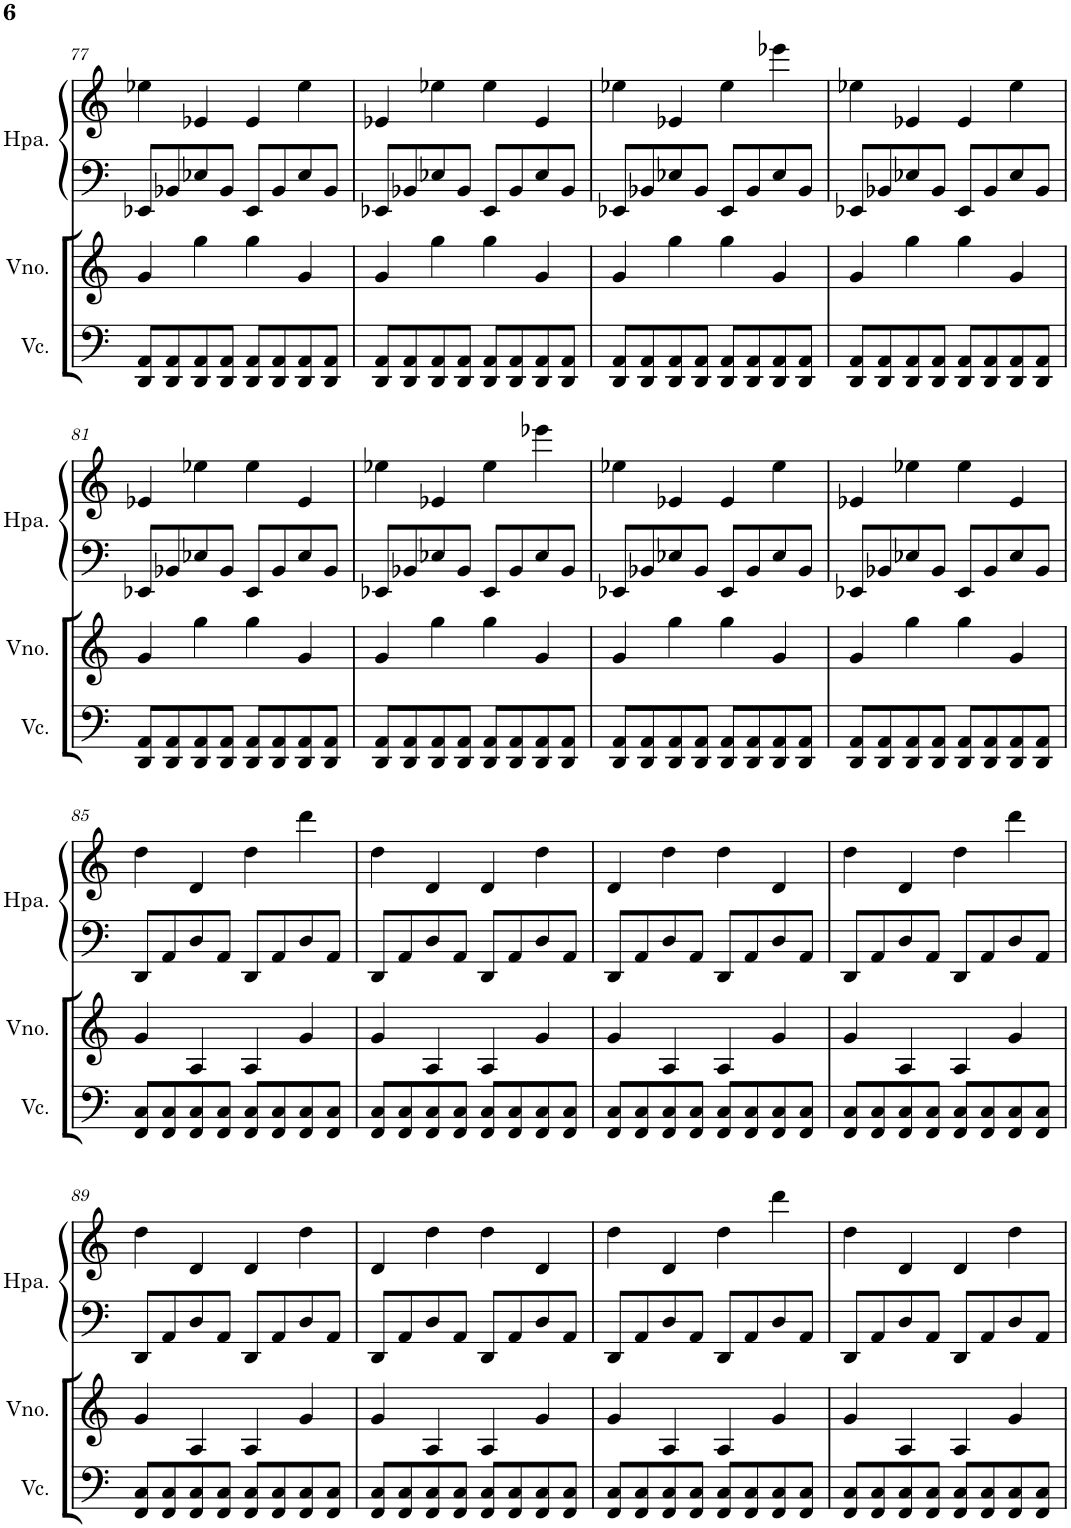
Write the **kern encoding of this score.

**kern	**kern	**kern	**kern
*part3	*part2	*part1	*part1
*staff4	*staff3	*staff2	*staff1
*I"Violoncelo	*I"Violino	*I"Harpa	*
*I'Vc.	*I'Vno.	*I'Hpa.	*
!!LO:PB:g=z
*clefF4	*clefG2	*clefF4	*clefG2
*k[]	*k[]	*k[]	*k[]
*M4/4	*M4/4	*M4/4	*M4/4
=77	=77	=77	=77
8DD/ 8AA/L	4g/	8EE-X/L	4ee-X\
8DD/ 8AA/	.	8BB-X/	.
8DD/ 8AA/	4gg\	8E-X/	4e-X/
8DD/ 8AA/J	.	8BB-/J	.
8DD/ 8AA/L	4gg\	8EE-/L	4e-/
8DD/ 8AA/	.	8BB-/	.
8DD/ 8AA/	4g/	8E-/	4ee-\
8DD/ 8AA/J	.	8BB-/J	.
=78	=78	=78	=78
8DD/ 8AA/L	4g/	8EE-X/L	4e-X/
8DD/ 8AA/	.	8BB-X/	.
8DD/ 8AA/	4gg\	8E-X/	4ee-X\
8DD/ 8AA/J	.	8BB-/J	.
8DD/ 8AA/L	4gg\	8EE-/L	4ee-\
8DD/ 8AA/	.	8BB-/	.
8DD/ 8AA/	4g/	8E-/	4e-/
8DD/ 8AA/J	.	8BB-/J	.
=79	=79	=79	=79
8DD/ 8AA/L	4g/	8EE-X/L	4ee-X\
8DD/ 8AA/	.	8BB-X/	.
8DD/ 8AA/	4gg\	8E-X/	4e-X/
8DD/ 8AA/J	.	8BB-/J	.
8DD/ 8AA/L	4gg\	8EE-/L	4ee-\
8DD/ 8AA/	.	8BB-/	.
8DD/ 8AA/	4g/	8E-/	4eee-X\
8DD/ 8AA/J	.	8BB-/J	.
=80	=80	=80	=80
8DD/ 8AA/L	4g/	8EE-X/L	4ee-X\
8DD/ 8AA/	.	8BB-X/	.
8DD/ 8AA/	4gg\	8E-X/	4e-X/
8DD/ 8AA/J	.	8BB-/J	.
8DD/ 8AA/L	4gg\	8EE-/L	4e-/
8DD/ 8AA/	.	8BB-/	.
8DD/ 8AA/	4g/	8E-/	4ee-\
8DD/ 8AA/J	.	8BB-/J	.
!!LO:LB:g=z
=81	=81	=81	=81
8DD/ 8AA/L	4g/	8EE-X/L	4e-X/
8DD/ 8AA/	.	8BB-X/	.
8DD/ 8AA/	4gg\	8E-X/	4ee-X\
8DD/ 8AA/J	.	8BB-/J	.
8DD/ 8AA/L	4gg\	8EE-/L	4ee-\
8DD/ 8AA/	.	8BB-/	.
8DD/ 8AA/	4g/	8E-/	4e-/
8DD/ 8AA/J	.	8BB-/J	.
=82	=82	=82	=82
8DD/ 8AA/L	4g/	8EE-X/L	4ee-X\
8DD/ 8AA/	.	8BB-X/	.
8DD/ 8AA/	4gg\	8E-X/	4e-X/
8DD/ 8AA/J	.	8BB-/J	.
8DD/ 8AA/L	4gg\	8EE-/L	4ee-\
8DD/ 8AA/	.	8BB-/	.
8DD/ 8AA/	4g/	8E-/	4eee-X\
8DD/ 8AA/J	.	8BB-/J	.
=83	=83	=83	=83
8DD/ 8AA/L	4g/	8EE-X/L	4ee-X\
8DD/ 8AA/	.	8BB-X/	.
8DD/ 8AA/	4gg\	8E-X/	4e-X/
8DD/ 8AA/J	.	8BB-/J	.
8DD/ 8AA/L	4gg\	8EE-/L	4e-/
8DD/ 8AA/	.	8BB-/	.
8DD/ 8AA/	4g/	8E-/	4ee-\
8DD/ 8AA/J	.	8BB-/J	.
=84	=84	=84	=84
8DD/ 8AA/L	4g/	8EE-X/L	4e-X/
8DD/ 8AA/	.	8BB-X/	.
8DD/ 8AA/	4gg\	8E-X/	4ee-X\
8DD/ 8AA/J	.	8BB-/J	.
8DD/ 8AA/L	4gg\	8EE-/L	4ee-\
8DD/ 8AA/	.	8BB-/	.
8DD/ 8AA/	4g/	8E-/	4e-/
8DD/ 8AA/J	.	8BB-/J	.
!!LO:LB:g=z
=85	=85	=85	=85
8FF/ 8C/L	4g/	8DD/L	4dd\
8FF/ 8C/	.	8AA/	.
8FF/ 8C/	4A/	8D/	4d/
8FF/ 8C/J	.	8AA/J	.
8FF/ 8C/L	4A/	8DD/L	4dd\
8FF/ 8C/	.	8AA/	.
8FF/ 8C/	4g/	8D/	4ddd\
8FF/ 8C/J	.	8AA/J	.
=86	=86	=86	=86
8FF/ 8C/L	4g/	8DD/L	4dd\
8FF/ 8C/	.	8AA/	.
8FF/ 8C/	4A/	8D/	4d/
8FF/ 8C/J	.	8AA/J	.
8FF/ 8C/L	4A/	8DD/L	4d/
8FF/ 8C/	.	8AA/	.
8FF/ 8C/	4g/	8D/	4dd\
8FF/ 8C/J	.	8AA/J	.
=87	=87	=87	=87
8FF/ 8C/L	4g/	8DD/L	4d/
8FF/ 8C/	.	8AA/	.
8FF/ 8C/	4A/	8D/	4dd\
8FF/ 8C/J	.	8AA/J	.
8FF/ 8C/L	4A/	8DD/L	4dd\
8FF/ 8C/	.	8AA/	.
8FF/ 8C/	4g/	8D/	4d/
8FF/ 8C/J	.	8AA/J	.
=88	=88	=88	=88
8FF/ 8C/L	4g/	8DD/L	4dd\
8FF/ 8C/	.	8AA/	.
8FF/ 8C/	4A/	8D/	4d/
8FF/ 8C/J	.	8AA/J	.
8FF/ 8C/L	4A/	8DD/L	4dd\
8FF/ 8C/	.	8AA/	.
8FF/ 8C/	4g/	8D/	4ddd\
8FF/ 8C/J	.	8AA/J	.
!!LO:LB:g=z
=89	=89	=89	=89
8FF/ 8C/L	4g/	8DD/L	4dd\
8FF/ 8C/	.	8AA/	.
8FF/ 8C/	4A/	8D/	4d/
8FF/ 8C/J	.	8AA/J	.
8FF/ 8C/L	4A/	8DD/L	4d/
8FF/ 8C/	.	8AA/	.
8FF/ 8C/	4g/	8D/	4dd\
8FF/ 8C/J	.	8AA/J	.
=90	=90	=90	=90
8FF/ 8C/L	4g/	8DD/L	4d/
8FF/ 8C/	.	8AA/	.
8FF/ 8C/	4A/	8D/	4dd\
8FF/ 8C/J	.	8AA/J	.
8FF/ 8C/L	4A/	8DD/L	4dd\
8FF/ 8C/	.	8AA/	.
8FF/ 8C/	4g/	8D/	4d/
8FF/ 8C/J	.	8AA/J	.
=91	=91	=91	=91
8FF/ 8C/L	4g/	8DD/L	4dd\
8FF/ 8C/	.	8AA/	.
8FF/ 8C/	4A/	8D/	4d/
8FF/ 8C/J	.	8AA/J	.
8FF/ 8C/L	4A/	8DD/L	4dd\
8FF/ 8C/	.	8AA/	.
8FF/ 8C/	4g/	8D/	4ddd\
8FF/ 8C/J	.	8AA/J	.
=92	=92	=92	=92
8FF/ 8C/L	4g/	8DD/L	4dd\
8FF/ 8C/	.	8AA/	.
8FF/ 8C/	4A/	8D/	4d/
8FF/ 8C/J	.	8AA/J	.
8FF/ 8C/L	4A/	8DD/L	4d/
8FF/ 8C/	.	8AA/	.
8FF/ 8C/	4g/	8D/	4dd\
8FF/ 8C/J	.	8AA/J	.
=	=	=	=
*-	*-	*-	*-
